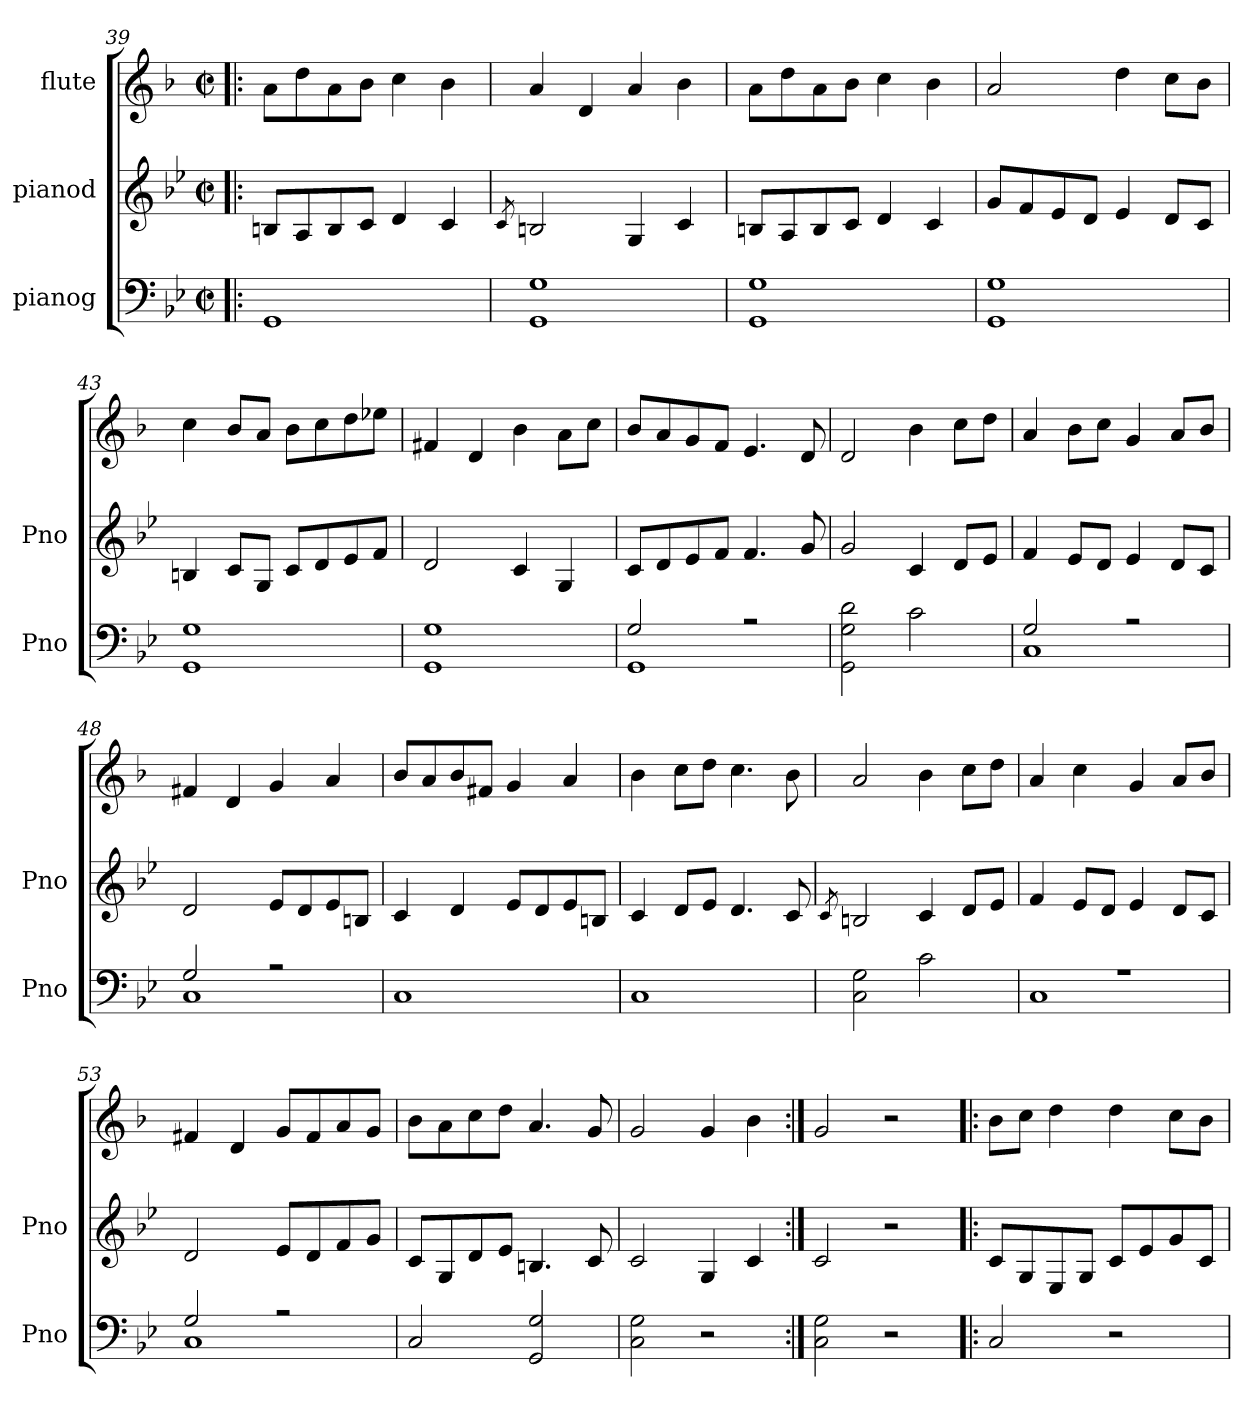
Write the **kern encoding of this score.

**kern	**kern	**kern
*part3	*part2	*part1
*staff3	*staff2	*staff1
*I"pianog	*I"pianod	*I"flute
*I'Pno	*I'Pno	*
*clefF4	*clefG2	*clefG2
*	*	*ITrd-3c-5
*k[b-e-]	*k[b-e-]	*k[b-e-]
*M4/4	*M4/4	*M4/4
*met(c|)	*met(c|)	*met(c|)
=39!|:	=39!|:	=39!|:
1GG	8Bn/L	8dd\L
.	8A/	8gg\
.	8B/	8dd\
.	8c/J	8ee-\J
.	4d/	4ff\
.	4c/	4ee-\
=40	=40	=40
.	8qc/	.
*^	*	*
1G	1GG	2Bn/	4dd/
.	.	.	4g/
.	.	4G/	4dd/
.	.	4c/	4ee-\
=41	=41	=41	=41
1G	1GG	8Bn/L	8dd\L
.	.	8A/	8gg\
.	.	8B/	8dd\
.	.	8c/J	8ee-\J
.	.	4d/	4ff\
.	.	4c/	4ee-\
*v	*v	*	*
=42	=42	=42
1GG 1G	8g/L	2dd/
.	8f/	.
.	8e-/	.
.	8d/J	.
.	4e-/	4gg\
.	8d/L	8ff\L
.	8c/J	8ee-\J
=43	=43	=43
1GG 1G	4Bn/	4ff\
.	8c/L	8ee-/L
.	8G/J	8dd/J
.	8c/L	8ee-\L
.	8d/	8ff\
.	8e-/	8gg\
.	8f/J	8aa-X\J
!!LO:PB:g=z
=44	=44	=44
1GG 1G	2d/	4bn/
.	.	4g/
.	4c/	4ee-\
.	4G/	8dd\L
.	.	8ff\J
=45	=45	=45
*^	*	*
2G/	1GG	8c/L	8ee-/L
.	.	8d/	8dd/
.	.	8e-/	8cc/
.	.	8f/J	8b-/J
2r	.	4.f/	4.a/
.	.	8g/	8g/
*v	*v	*	*
=46	=46	=46
2GG\ 2G\ 2d\	2g/	2g/
2c\	4c/	4ee-\
.	8d/L	8ff\L
.	8e-/J	8gg\J
=47	=47	=47
*^	*	*
2G/	1C	4f/	4dd/
.	.	8e-/L	8ee-\L
.	.	8d/J	8ff\J
2r	.	4e-/	4cc/
.	.	8d/L	8dd/L
.	.	8c/J	8ee-/J
=48	=48	=48	=48
2G/	1C	2d/	4bn/
.	.	.	4g/
2r	.	8e-/L	4cc/
.	.	8d/	.
.	.	8e-/	4dd/
.	.	8Bn/J	.
*v	*v	*	*
=49	=49	=49
1C	4c/	8ee-/L
.	.	8dd/
.	4d/	8ee-/
.	.	8bn/J
.	8e-/L	4cc/
.	8d/	.
.	8e-/	4dd/
.	8Bn/J	.
!!LO:LB:g=z
=50	=50	=50
1C	4c/	4ee-\
.	8d/L	8ff\L
.	8e-/J	8gg\J
.	4.d/	4.ff\
.	8c/	8ee-\
=51	=51	=51
.	8qc/	.
2C\ 2G\	2Bn/	2dd/
2c\	4c/	4ee-\
.	8d/L	8ff\L
.	8e-/J	8gg\J
=52	=52	=52
*^	*	*
1r	1C	4f/	4dd/
.	.	8e-/L	4ff\
.	.	8d/J	.
.	.	4e-/	4cc/
.	.	8d/L	8dd/L
.	.	8c/J	8ee-/J
=53	=53	=53	=53
2G/	1C	2d/	4bn/
.	.	.	4g/
2r	.	8e-/L	8cc/L
.	.	8d/	8b/
.	.	8f/	8dd/
.	.	8g/J	8cc/J
*v	*v	*	*
=54	=54	=54
2C/	8c/L	8ee-\L
.	8G/	8dd\
.	8d/	8ff\
.	8e-/J	8gg\J
2GG/ 2G/	4.Bn/	4.dd/
.	8c/	8cc/
=55	=55	=55
2C\ 2G\	2c/	2cc/
2r	4G/	4cc/
.	4c/	4ee-\
!!LO:LB:g=z
=56:|!	=56:|!	=56:|!
2C\ 2G\	2c/	2cc/
2r	2r	2r
=57!|:	=57!|:	=57!|:
2C/	8c/L	8ee-\L
.	8G/	8ff\J
.	8E-/	4gg\
.	8G/J	.
2r	8c/L	4gg\
.	8e-/	.
.	8g/	8ff\L
.	8c/J	8ee-\J
=	=	=
*-	*-	*-
